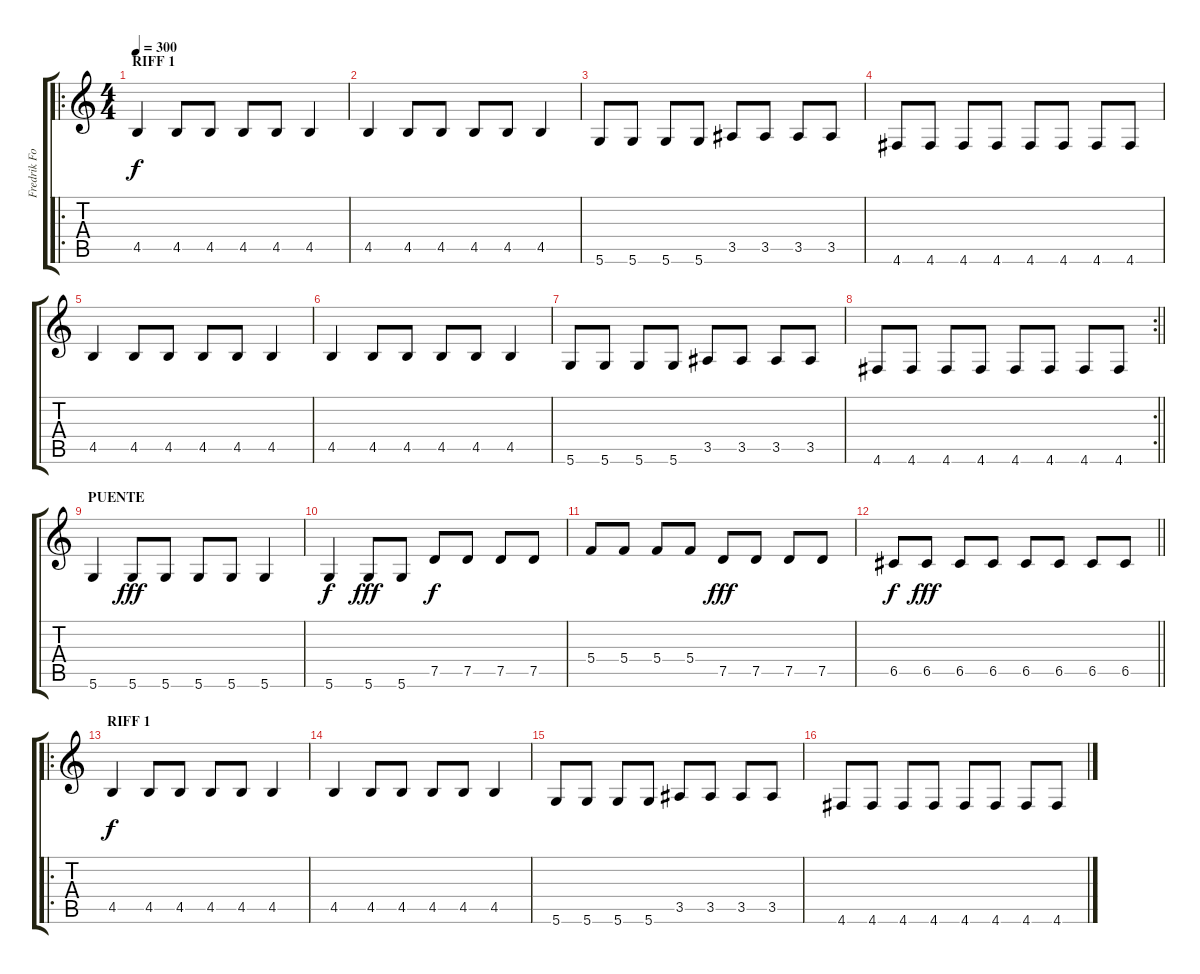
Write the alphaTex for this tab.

\track ("Fredrik Folkare" "Fredrik Fo") {instrument overdrivenguitar}
\staff {score tabs}
\tuning (D4 A3 F3 C3 G2 D2) {hide}
\ro
\ts (4 4)
\section ("" "RIFF 1")
\tempo 300
\clef g2
\ks c
4.5.4{dy f} 4.5.8 4.5.8 4.5.8 4.5.8 4.5.4{beam Up} |
4.5.4 4.5.8 4.5.8 4.5.8 4.5.8 4.5.4 |
5.6.8 5.6.8 5.6.8 5.6.8 3.5.8 3.5.8 3.5.8 3.5.8 |
4.6.8 4.6.8 4.6.8 4.6.8 4.6.8 4.6.8 4.6.8 4.6.8 |
4.5.4 4.5.8 4.5.8 4.5.8 4.5.8 4.5.4 |
4.5.4 4.5.8 4.5.8 4.5.8 4.5.8 4.5.4 |
5.6.8 5.6.8 5.6.8 5.6.8 3.5.8 3.5.8 3.5.8 3.5.8 |
\rc 2
\barLineRight lightlight
4.6.8 4.6.8 4.6.8 4.6.8 4.6.8 4.6.8 4.6.8 4.6.8 |
\section ("" "PUENTE")
5.6.4 5.6.8{dy fff} 5.6.8 5.6.8 5.6.8 5.6.4 |
5.6.4{dy f} 5.6.8{dy fff} 5.6.8 7.5.8{dy f} 7.5.8 7.5.8 7.5.8 |
5.4.8 5.4.8 5.4.8 5.4.8 7.5.8{dy fff} 7.5.8 7.5.8 7.5.8 |
\barLineRight lightlight
6.5.8{dy f} 6.5.8{dy fff} 6.5.8 6.5.8 6.5.8 6.5.8 6.5.8 6.5.8 |
\ro
\section ("" "RIFF 1")
4.5.4{dy f} 4.5.8 4.5.8 4.5.8 4.5.8 4.5.4{beam Up} |
4.5.4 4.5.8 4.5.8 4.5.8 4.5.8 4.5.4 |
5.6.8 5.6.8 5.6.8 5.6.8 3.5.8 3.5.8 3.5.8 3.5.8 |
4.6.8 4.6.8 4.6.8 4.6.8 4.6.8 4.6.8 4.6.8 4.6.8
